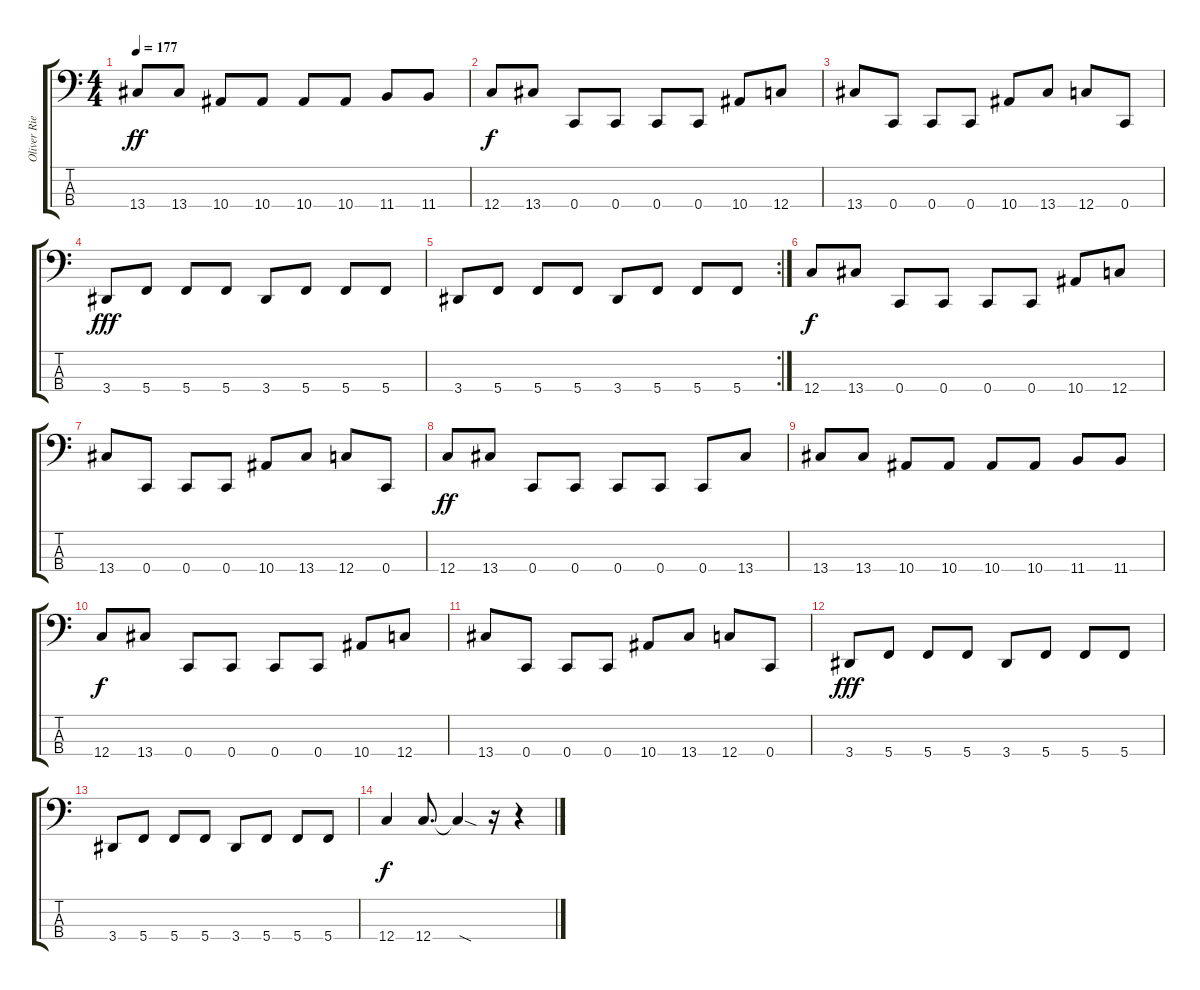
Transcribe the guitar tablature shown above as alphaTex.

\track ("Oliver Riedel [bass]" "Oliver Rie") {instrument electricbassfinger}
\staff {score tabs}
\tuning (F2 C2 G1 C1) {hide}
\ts (4 4)
\tempo 177
\clef f4
\ks c
13.4.8{dy ff} 13.4.8 10.4.8 10.4.8 10.4.8 10.4.8 11.4.8 11.4.8 |
12.4.8{dy f} 13.4.8 0.4.8 0.4.8 0.4.8 0.4.8 10.4.8 12.4.8 |
13.4.8 0.4.8 0.4.8 0.4.8 10.4.8 13.4.8 12.4.8 0.4.8 |
3.4.8{dy fff} 5.4.8 5.4.8 5.4.8 3.4.8 5.4.8 5.4.8 5.4.8 |
\rc 2
3.4.8 5.4.8 5.4.8 5.4.8 3.4.8 5.4.8 5.4.8 5.4.8 |
12.4.8{dy f} 13.4.8 0.4.8 0.4.8 0.4.8 0.4.8 10.4.8 12.4.8 |
13.4.8 0.4.8 0.4.8 0.4.8 10.4.8 13.4.8 12.4.8 0.4.8 |
12.4.8{dy ff} 13.4.8 0.4.8 0.4.8 0.4.8 0.4.8 0.4.8 13.4.8 |
13.4.8 13.4.8 10.4.8 10.4.8 10.4.8 10.4.8 11.4.8 11.4.8 |
12.4.8{dy f} 13.4.8 0.4.8 0.4.8 0.4.8 0.4.8 10.4.8 12.4.8 |
13.4.8 0.4.8 0.4.8 0.4.8 10.4.8 13.4.8 12.4.8 0.4.8 |
3.4.8{dy fff} 5.4.8 5.4.8 5.4.8 3.4.8 5.4.8 5.4.8 5.4.8 |
3.4.8 5.4.8 5.4.8 5.4.8 3.4.8 5.4.8 5.4.8 5.4.8 |
12.4.4{dy f} 12.4.8{d} 12.4{sod t}.4 r.16 r.4
